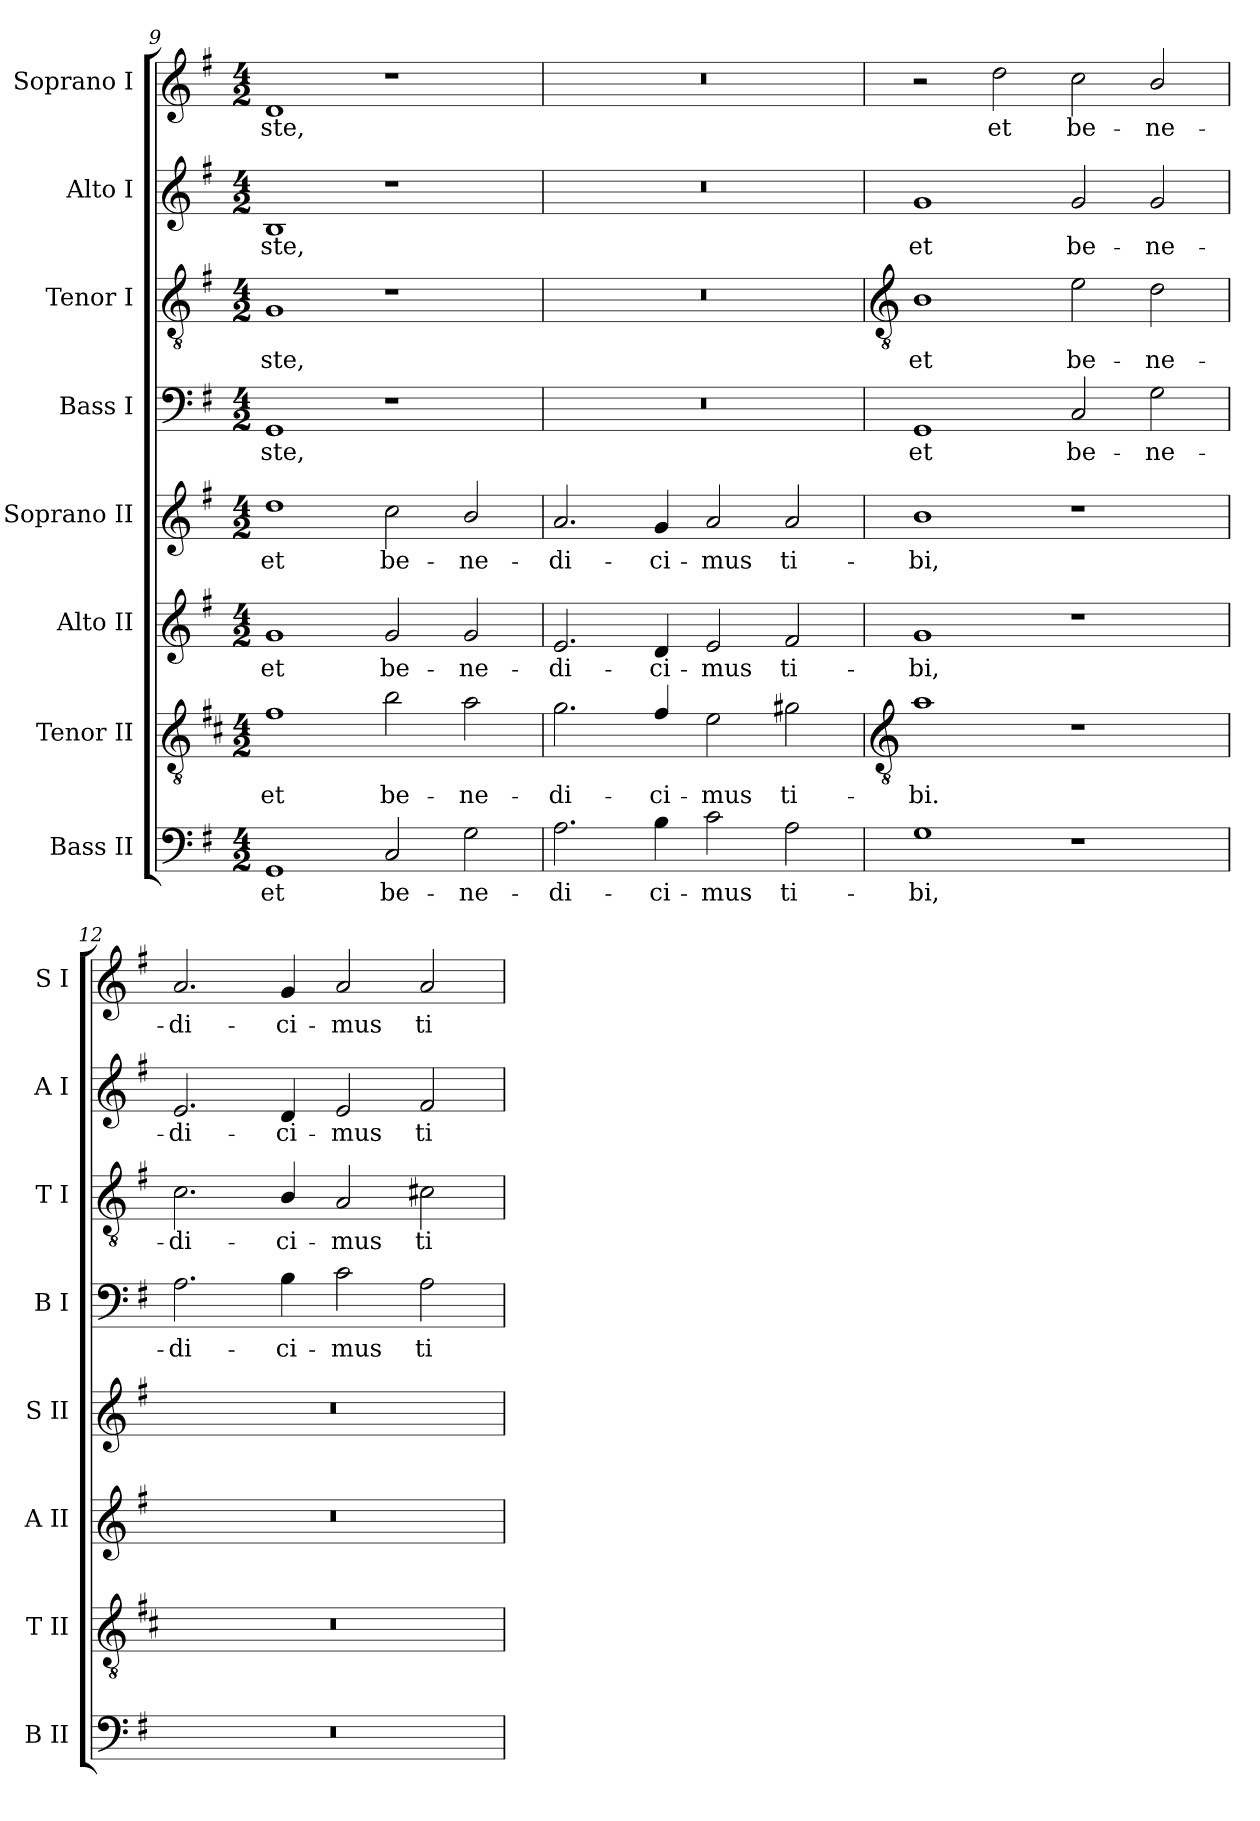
**kern	**text	**kern	**text	**kern	**text	**kern	**text	**kern	**text	**kern	**text	**kern	**text	**kern	**text
*part8	*part8	*part7	*part7	*part6	*part6	*part5	*part5	*part4	*part4	*part3	*part3	*part2	*part2	*part1	*part1
*staff8	*staff8	*staff7	*staff7	*staff6	*staff6	*staff5	*staff5	*staff4	*staff4	*staff3	*staff3	*staff2	*staff2	*staff1	*staff1
*I"Bass II	*	*I"Tenor II	*	*I"Alto II	*	*I"Soprano II	*	*I"Bass I	*	*I"Tenor I	*	*I"Alto I	*	*I"Soprano I	*
*I'B II	*	*I'T II	*	*I'A II	*	*I'S II	*	*I'B I	*	*I'T I	*	*I'A I	*	*I'S I	*
*clefF4	*	*clefGv2	*	*clefG2	*	*clefG2	*	*clefF4	*	*clefGv2	*	*clefG2	*	*clefG2	*
*	*	*ITrd4c7	*	*	*	*	*	*	*	*	*	*	*	*	*
*k[f#]	*	*k[f#]	*	*k[f#]	*	*k[f#]	*	*k[f#]	*	*k[f#]	*	*k[f#]	*	*k[f#]	*
*G:	*	*G:	*	*G:	*	*G:	*	*G:	*	*G:	*	*G:	*	*G:	*
*M4/2	*	*M4/2	*	*M4/2	*	*M4/2	*	*M4/2	*	*M4/2	*	*M4/2	*	*M4/2	*
=9	=9	=9	=9	=9	=9	=9	=9	=9	=9	=9	=9	=9	=9	=9	=9
!	!LO:LY:b	!	!LO:LY:b	!	!LO:LY:b	!	!LO:LY:b	!	!LO:LY:b	!	!LO:LY:b	!	!LO:LY:b	!	!LO:LY:b
1GG	et	1B	et	1g	et	1dd	et	1GG	-ste,	1G	-ste,	1B	-ste,	1d	-ste,
!	!LO:LY:b	!	!LO:LY:b	!	!LO:LY:b	!	!LO:LY:b	!	!	!	!	!	!	!	!
2C	be-	2e	be-	2g	be-	2cc\	be-	1r	.	1r	.	1r	.	1r	.
!	!LO:LY:b	!	!LO:LY:b	!	!LO:LY:b	!	!LO:LY:b	!	!	!	!	!	!	!	!
2G	-ne-	2d	-ne-	2g	-ne-	2b/	-ne-	.	.	.	.	.	.	.	.
=10	=10	=10	=10	=10	=10	=10	=10	=10	=10	=10	=10	=10	=10	=10	=10
!	!LO:LY:b	!	!LO:LY:b	!	!LO:LY:b	!	!LO:LY:b	!	!	!	!	!	!	!	!
2.A	-di-	2.c\	-di-	2.e	-di-	2.a	-di-	0r	.	0r	.	0r	.	0r	.
!	!LO:LY:b	!	!LO:LY:b	!	!LO:LY:b	!	!LO:LY:b	!	!	!	!	!	!	!	!
4B	-ci-	4B/	-ci-	4d	-ci-	4g	-ci-	.	.	.	.	.	.	.	.
!	!LO:LY:b	!	!LO:LY:b	!	!LO:LY:b	!	!LO:LY:b	!	!	!	!	!	!	!	!
2c	-mus	2A	-mus	2e	-mus	2a	-mus	.	.	.	.	.	.	.	.
!	!LO:LY:b	!	!LO:LY:b	!	!LO:LY:b	!	!LO:LY:b	!	!	!	!	!	!	!	!
2A	ti-	2c#X	ti-	2f#	ti-	2a	ti-	.	.	.	.	.	.	.	.
!!LO:LB:g=z
=11	=11	=11	=11	=11	=11	=11	=11	=11	=11	=11	=11	=11	=11	=11	=11
*	*	*clefGv2	*	*	*	*	*	*	*	*clefGv2	*	*	*	*	*
!	!LO:LY:b	!	!LO:LY:b	!	!LO:LY:b	!	!LO:LY:b	!	!LO:LY:b	!	!LO:LY:b	!	!LO:LY:b	!	!
1G	-bi,	1d	-bi.	1g	-bi,	1b	-bi,	1GG	et	1B	et	1g	et	2r	.
!	!	!	!	!	!	!	!	!	!	!	!	!	!	!	!LO:LY:b
.	.	.	.	.	.	.	.	.	.	.	.	.	.	2dd	et
!	!	!	!	!	!	!	!	!	!LO:LY:b	!	!LO:LY:b	!	!LO:LY:b	!	!LO:LY:b
1r	.	1r	.	1r	.	1r	.	2C	be-	2e	be-	2g	be-	2cc\	be-
!	!	!	!	!	!	!	!	!	!LO:LY:b	!	!LO:LY:b	!	!LO:LY:b	!	!LO:LY:b
.	.	.	.	.	.	.	.	2G	-ne-	2d	-ne-	2g	-ne-	2b/	-ne-
=12	=12	=12	=12	=12	=12	=12	=12	=12	=12	=12	=12	=12	=12	=12	=12
!	!	!	!	!	!	!	!	!	!LO:LY:b	!	!LO:LY:b	!	!LO:LY:b	!	!LO:LY:b
0r	.	0r	.	0r	.	0r	.	2.A	-di-	2.c\	-di-	2.e	-di-	2.a	-di-
!	!	!	!	!	!	!	!	!	!LO:LY:b	!	!LO:LY:b	!	!LO:LY:b	!	!LO:LY:b
.	.	.	.	.	.	.	.	4B	-ci-	4B/	-ci-	4d	-ci-	4g	-ci-
!	!	!	!	!	!	!	!	!	!LO:LY:b	!	!LO:LY:b	!	!LO:LY:b	!	!LO:LY:b
.	.	.	.	.	.	.	.	2c	-mus	2A	-mus	2e	-mus	2a	-mus
!	!	!	!	!	!	!	!	!	!LO:LY:b	!	!LO:LY:b	!	!LO:LY:b	!	!LO:LY:b
.	.	.	.	.	.	.	.	2A	ti-	2c#X	ti-	2f#	ti-	2a	ti-
=	=	=	=	=	=	=	=	=	=	=	=	=	=	=	=
*-	*-	*-	*-	*-	*-	*-	*-	*-	*-	*-	*-	*-	*-	*-	*-
